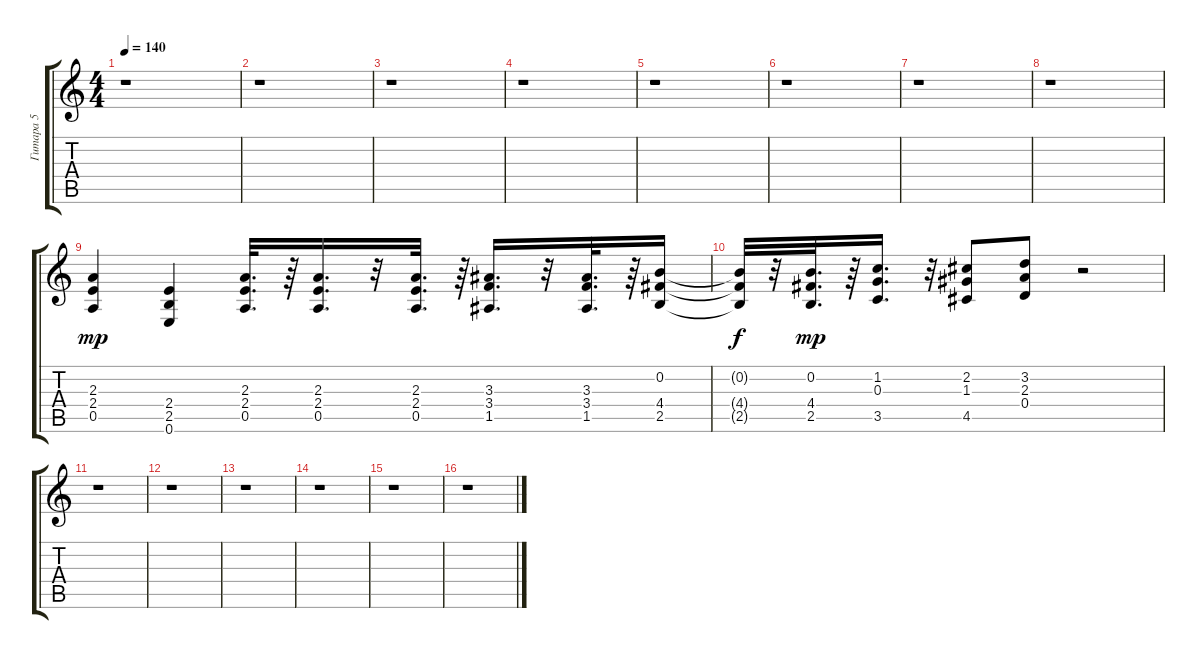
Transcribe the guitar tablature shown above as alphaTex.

\track ("Гитара 5" "Гитара 5") {instrument distortionguitar}
\staff {score tabs}
\tuning (E4 B3 G3 D3 A2 E2) {hide}
\ts (4 4)
\tempo 140
\clef g2
\ks c
r.1{dy mp} |
r.1 |
r.1 |
r.1 |
r.1 |
r.1 |
r.1 |
r.1 |
(2.3 2.4 0.5).4 (2.4 2.5 0.6).4 (2.3 2.4 0.5).32{d} r.64 (2.3 2.4 0.5).16{d} r.32 (2.3 2.4 0.5).32{d} r.64 (3.3 3.4 1.5).16{d} r.32 (3.3 3.4 1.5).32{d} r.64 (0.2 4.4 2.5).16 |
(0.2{t} 4.4{t} 2.5{t}).32{dy f} r.32 (0.2 4.4 2.5).32{d dy mp} r.64 (1.2 0.3 3.5).16{d} r.32 (2.2 1.3 4.5).8 (3.2 2.3 0.4).8 r.2 |
r.1 |
r.1 |
r.1 |
r.1 |
r.1 |
r.1
